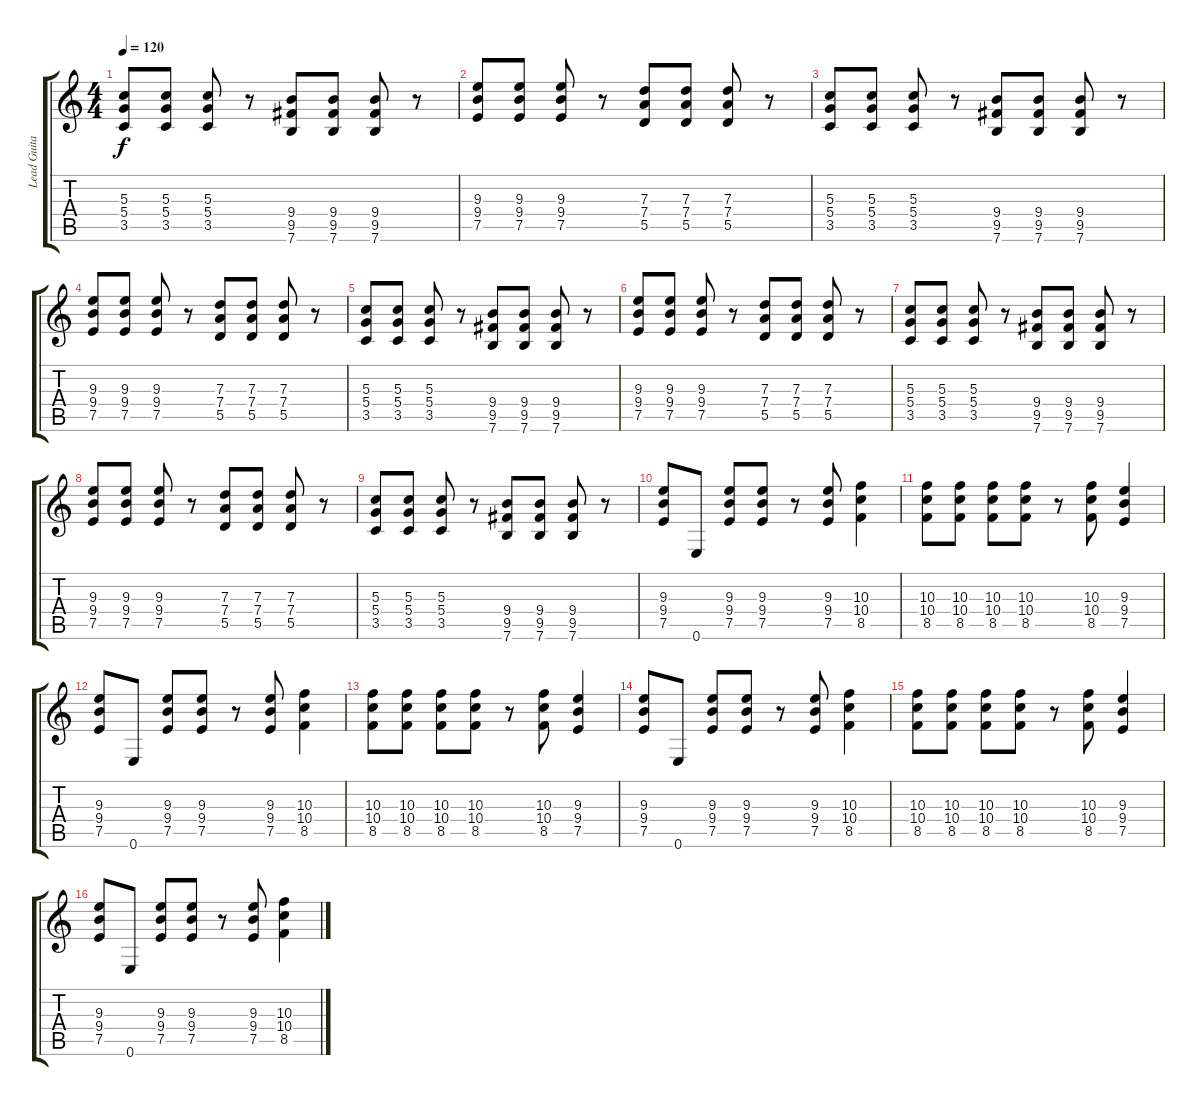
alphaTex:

\track ("Lead Guitar" "Lead Guita") {instrument distortionguitar}
\staff {score tabs}
\tuning (E4 B3 G3 D3 A2 E2) {hide}
\ts (4 4)
\tempo 120
\clef g2
\ks c
(5.3 5.4 3.5).8{dy f} (5.3 5.4 3.5).8 (5.3 5.4 3.5).8 r.8 (9.4 9.5 7.6).8 (9.4 9.5 7.6).8 (9.4 9.5 7.6).8 r.8 |
(9.3 9.4 7.5).8 (9.3 9.4 7.5).8 (9.3 9.4 7.5).8 r.8 (7.3 7.4 5.5).8 (7.3 7.4 5.5).8 (7.3 7.4 5.5).8 r.8 |
(5.3 5.4 3.5).8 (5.3 5.4 3.5).8 (5.3 5.4 3.5).8 r.8 (9.4 9.5 7.6).8 (9.4 9.5 7.6).8 (9.4 9.5 7.6).8 r.8 |
(9.3 9.4 7.5).8 (9.3 9.4 7.5).8 (9.3 9.4 7.5).8 r.8 (7.3 7.4 5.5).8 (7.3 7.4 5.5).8 (7.3 7.4 5.5).8 r.8 |
(5.3 5.4 3.5).8 (5.3 5.4 3.5).8 (5.3 5.4 3.5).8 r.8 (9.4 9.5 7.6).8 (9.4 9.5 7.6).8 (9.4 9.5 7.6).8 r.8 |
(9.3 9.4 7.5).8 (9.3 9.4 7.5).8 (9.3 9.4 7.5).8 r.8 (7.3 7.4 5.5).8 (7.3 7.4 5.5).8 (7.3 7.4 5.5).8 r.8 |
(5.3 5.4 3.5).8 (5.3 5.4 3.5).8 (5.3 5.4 3.5).8 r.8 (9.4 9.5 7.6).8 (9.4 9.5 7.6).8 (9.4 9.5 7.6).8 r.8 |
(9.3 9.4 7.5).8 (9.3 9.4 7.5).8 (9.3 9.4 7.5).8 r.8 (7.3 7.4 5.5).8 (7.3 7.4 5.5).8 (7.3 7.4 5.5).8 r.8 |
(5.3 5.4 3.5).8 (5.3 5.4 3.5).8 (5.3 5.4 3.5).8 r.8 (9.4 9.5 7.6).8 (9.4 9.5 7.6).8 (9.4 9.5 7.6).8 r.8 |
(9.3 9.4 7.5).8 0.6.8 (9.3 9.4 7.5).8 (9.3 9.4 7.5).8 r.8 (9.3 9.4 7.5).8 (10.3 10.4 8.5).4 |
(10.3 10.4 8.5).8 (10.3 10.4 8.5).8 (10.3 10.4 8.5).8 (10.3 10.4 8.5).8 r.8 (10.3 10.4 8.5).8 (9.3 9.4 7.5).4 |
(9.3 9.4 7.5).8 0.6.8 (9.3 9.4 7.5).8 (9.3 9.4 7.5).8 r.8 (9.3 9.4 7.5).8 (10.3 10.4 8.5).4 |
(10.3 10.4 8.5).8 (10.3 10.4 8.5).8 (10.3 10.4 8.5).8 (10.3 10.4 8.5).8 r.8 (10.3 10.4 8.5).8 (9.3 9.4 7.5).4 |
(9.3 9.4 7.5).8 0.6.8 (9.3 9.4 7.5).8 (9.3 9.4 7.5).8 r.8 (9.3 9.4 7.5).8 (10.3 10.4 8.5).4 |
(10.3 10.4 8.5).8 (10.3 10.4 8.5).8 (10.3 10.4 8.5).8 (10.3 10.4 8.5).8 r.8 (10.3 10.4 8.5).8 (9.3 9.4 7.5).4 |
(9.3 9.4 7.5).8 0.6.8 (9.3 9.4 7.5).8 (9.3 9.4 7.5).8 r.8 (9.3 9.4 7.5).8 (10.3 10.4 8.5).4
